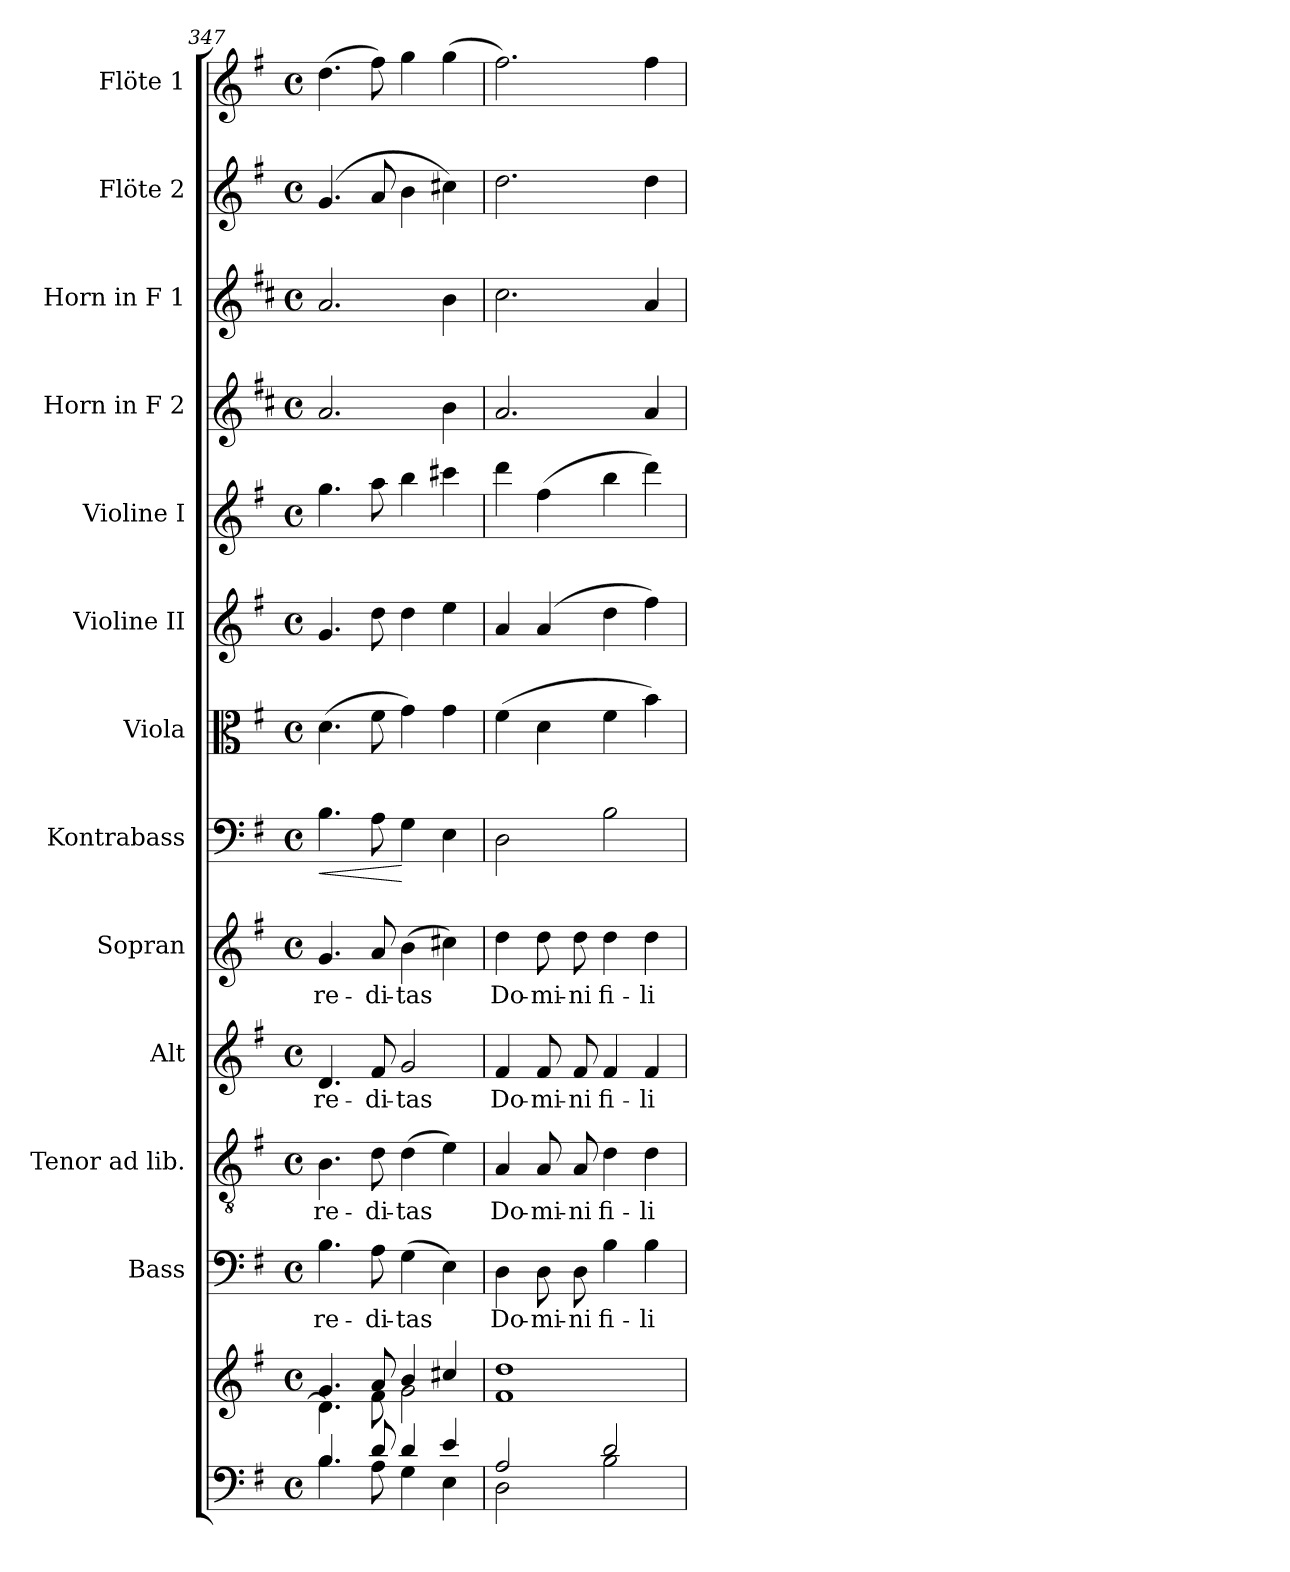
**kern	**kern	**kern	**text	**kern	**text	**kern	**text	**kern	**text	**kern	**dynam	**kern	**kern	**kern	**kern	**kern	**kern	**kern
*part13	*part13	*part12	*part12	*part11	*part11	*part10	*part10	*part9	*part9	*part8	*part8	*part7	*part6	*part5	*part4	*part3	*part2	*part1
*staff14	*staff13	*staff12	*staff12	*staff11	*staff11	*staff10	*staff10	*staff9	*staff9	*staff8	*staff8	*staff7	*staff6	*staff5	*staff4	*staff3	*staff2	*staff1
*	*	*I"Bass	*	*I"Tenor ad lib.	*	*I"Alt	*	*I"Sopran	*	*I"Kontrabass	*	*I"Viola	*I"Violine II	*I"Violine I	*I"Horn in F 2	*I"Horn in F 1	*I"Flöte 2	*I"Flöte 1
*	*	*I'B.	*	*I'T.	*	*I'A.	*	*I'S.	*	*I'Kb.	*	*I'Vla.	*I'Vl. II	*I'Vl. I	*	*	*I'Fl. 2	*I'Fl. 1
!!LO:PB:g=z
*clefF4	*clefG2	*clefF4	*	*clefGv2	*	*clefG2	*	*clefG2	*	*clefF4	*	*clefC3	*clefG2	*clefG2	*clefG2	*clefG2	*clefG2	*clefG2
*	*	*	*	*	*	*	*	*	*	*ITrd7c12	*	*	*	*	*ITrd4c7	*ITrd4c7	*	*
*k[f#]	*k[f#]	*k[f#]	*	*k[f#]	*	*k[f#]	*	*k[f#]	*	*k[f#]	*	*k[f#]	*k[f#]	*k[f#]	*k[f#]	*k[f#]	*k[f#]	*k[f#]
*G:	*G:	*G:	*	*G:	*	*G:	*	*G:	*	*G:	*	*G:	*G:	*G:	*G:	*G:	*G:	*G:
*M4/4	*M4/4	*M4/4	*	*M4/4	*	*M4/4	*	*M4/4	*	*M4/4	*	*M4/4	*M4/4	*M4/4	*M4/4	*M4/4	*M4/4	*M4/4
*met(c)	*met(c)	*met(c)	*	*met(c)	*	*met(c)	*	*met(c)	*	*met(c)	*	*met(c)	*met(c)	*met(c)	*met(c)	*met(c)	*met(c)	*met(c)
=347	=347	=347	=347	=347	=347	=347	=347	=347	=347	=347	=347	=347	=347	=347	=347	=347	=347	=347
*^	*^	*	*	*	*	*	*	*	*	*	*	*	*	*	*	*	*	*
!	!	!	!	!	!LO:LY:b	!	!LO:LY:b	!	!LO:LY:b	!	!LO:LY:b	!	!LO:HP:b	!	!	!	!	!	!	!
4.B/	4.B\	4.g/	4.d\]	4.B\	-re-	4.B\	-re-	4.d/	-re-	4.g/	-re-	4.BB\	<	(>4.d\	4.g/	4.gg\	2.d/	2.d/	(4.g/	(>4.dd\
!	!	!	!	!	!LO:LY:b	!	!LO:LY:b	!	!LO:LY:b	!	!LO:LY:b	!	!	!	!	!	!	!	!	!
8d/	8A\	8a/	8f#\	8A\	-di-	8d\	-di-	8f#/	-di-	8a/	-di-	8AA\	.	8f#\	8dd\	8aa\	.	.	8a/	8ff#\)
!	!	!	!	!	!LO:LY:b	!	!LO:LY:b	!	!LO:LY:b	!	!LO:LY:b	!	!	!	!	!	!	!	!	!
4d/	4G\	4b/	2g\	(>4G\	-tas	(>4d\	-tas	2g/	-tas	(>4b\	-tas	4GG\	[	4g\)	4dd\	4bb\	.	.	4b\	4gg\
4e/	4E\	4cc#X/	.	4E\)	.	4e\)	.	.	.	4cc#X\)	.	4EE\	.	4g\	4ee\	4ccc#X\	4e\	4e\	4cc#X\)	(>4gg\
=348	=348	=348	=348	=348	=348	=348	=348	=348	=348	=348	=348	=348	=348	=348	=348	=348	=348	=348	=348	=348
!	!	!	!	!	!LO:LY:b	!	!LO:LY:b	!	!LO:LY:b	!	!LO:LY:b	!	!	!	!	!	!	!	!	!
2A/	2D\	1dd	1f#	4D\	Do-	4A/	Do-	4f#/	Do-	4dd\	Do-	2DD\	.	(>4f#\	4a/	4ddd\	2.d/	2.f#\	2.dd\	2.ff#\)
!	!	!	!	!	!LO:LY:b	!	!LO:LY:b	!	!LO:LY:b	!	!LO:LY:b	!	!	!	!	!	!	!	!	!
.	.	.	.	8D\	-mi-	8A/	-mi-	8f#/	-mi-	8dd\	-mi-	.	.	4d\	(4a/	(>4ff#\	.	.	.	.
!	!	!	!	!	!LO:LY:b	!	!LO:LY:b	!	!LO:LY:b	!	!LO:LY:b	!	!	!	!	!	!	!	!	!
.	.	.	.	8D\	-ni	8A/	-ni	8f#/	-ni	8dd\	-ni	.	.	.	.	.	.	.	.	.
!	!	!	!	!	!LO:LY:b	!	!LO:LY:b	!	!LO:LY:b	!	!LO:LY:b	!	!	!	!	!	!	!	!	!
2d/	2B\	.	.	4B\	fi-	4d\	fi-	4f#/	fi-	4dd\	fi-	2BB\	.	4f#\	4dd\	4bb\	.	.	.	.
!	!	!	!	!	!LO:LY:b	!	!LO:LY:b	!	!LO:LY:b	!	!LO:LY:b	!	!	!	!	!	!	!	!	!
.	.	.	.	4B\	-li-	4d\	-li-	4f#/	-li-	4dd\	-li-	.	.	4b\)	4ff#\)	4ddd\)	4d/	4d/	4dd\	4ff#\
*v	*v	*	*	*	*	*	*	*	*	*	*	*	*	*	*	*	*	*	*	*
*	*v	*v	*	*	*	*	*	*	*	*	*	*	*	*	*	*	*	*	*
=	=	=	=	=	=	=	=	=	=	=	=	=	=	=	=	=	=	=
*-	*-	*-	*-	*-	*-	*-	*-	*-	*-	*-	*-	*-	*-	*-	*-	*-	*-	*-
